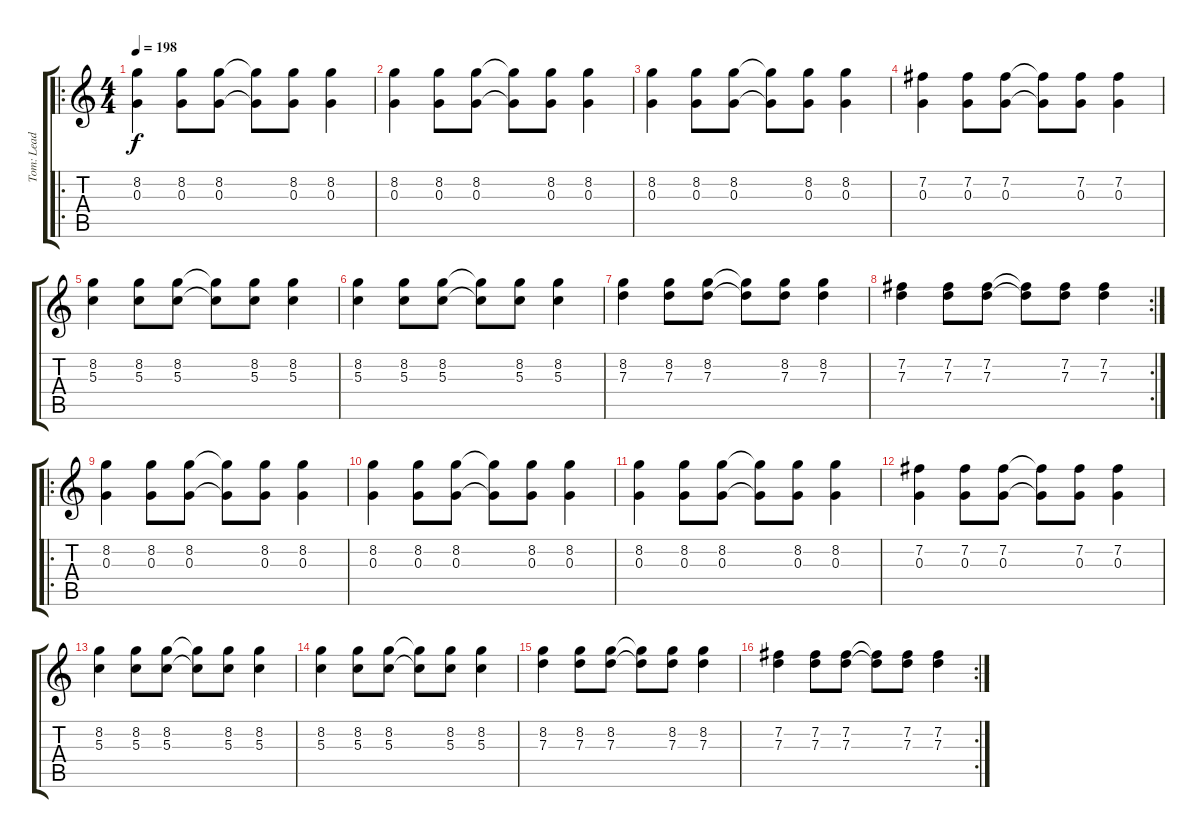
\track ("Tom: Lead Guitar" "Tom: Lead ") {instrument overdrivenguitar}
\staff {score tabs}
\tuning (E4 B3 G3 D3 A2 E2) {hide}
\ro
\ts (4 4)
\tempo 198
\clef g2
\ks c
(8.2 0.3).4{dy f instrument overdrivenguitar} (8.2 0.3).8 (8.2 0.3).8 (8.2{t} 0.3{t}).8 (8.2 0.3).8 (8.2 0.3).4 |
(8.2 0.3).4 (8.2 0.3).8 (8.2 0.3).8 (8.2{t} 0.3{t}).8 (8.2 0.3).8 (8.2 0.3).4 |
(8.2 0.3).4 (8.2 0.3).8 (8.2 0.3).8 (8.2{t} 0.3{t}).8 (8.2 0.3).8 (8.2 0.3).4 |
(7.2 0.3).4 (7.2 0.3).8 (7.2 0.3).8 (7.2{t} 0.3{t}).8 (7.2 0.3).8 (7.2 0.3).4 |
(8.2 5.3).4 (8.2 5.3).8 (8.2 5.3).8 (8.2{t} 5.3{t}).8 (8.2 5.3).8 (8.2 5.3).4 |
(8.2 5.3).4 (8.2 5.3).8 (8.2 5.3).8 (8.2{t} 5.3{t}).8 (8.2 5.3).8 (8.2 5.3).4 |
(8.2 7.3).4 (8.2 7.3).8 (8.2 7.3).8 (8.2{t} 7.3{t}).8 (8.2 7.3).8 (8.2 7.3).4 |
\rc 2
(7.2 7.3).4 (7.2 7.3).8 (7.2 7.3).8 (7.2{t} 7.3{t}).8 (7.2 7.3).8 (7.2 7.3).4 |
\ro
(8.2 0.3).4 (8.2 0.3).8 (8.2 0.3).8 (8.2{t} 0.3{t}).8 (8.2 0.3).8 (8.2 0.3).4 |
(8.2 0.3).4 (8.2 0.3).8 (8.2 0.3).8 (8.2{t} 0.3{t}).8 (8.2 0.3).8 (8.2 0.3).4 |
(8.2 0.3).4 (8.2 0.3).8 (8.2 0.3).8 (8.2{t} 0.3{t}).8 (8.2 0.3).8 (8.2 0.3).4 |
(7.2 0.3).4 (7.2 0.3).8 (7.2 0.3).8 (7.2{t} 0.3{t}).8 (7.2 0.3).8 (7.2 0.3).4 |
(8.2 5.3).4 (8.2 5.3).8 (8.2 5.3).8 (8.2{t} 5.3{t}).8 (8.2 5.3).8 (8.2 5.3).4 |
(8.2 5.3).4 (8.2 5.3).8 (8.2 5.3).8 (8.2{t} 5.3{t}).8 (8.2 5.3).8 (8.2 5.3).4 |
(8.2 7.3).4 (8.2 7.3).8 (8.2 7.3).8 (8.2{t} 7.3{t}).8 (8.2 7.3).8 (8.2 7.3).4 |
\rc 2
(7.2 7.3).4 (7.2 7.3).8 (7.2 7.3).8 (7.2{t} 7.3{t}).8 (7.2 7.3).8 (7.2 7.3).4
